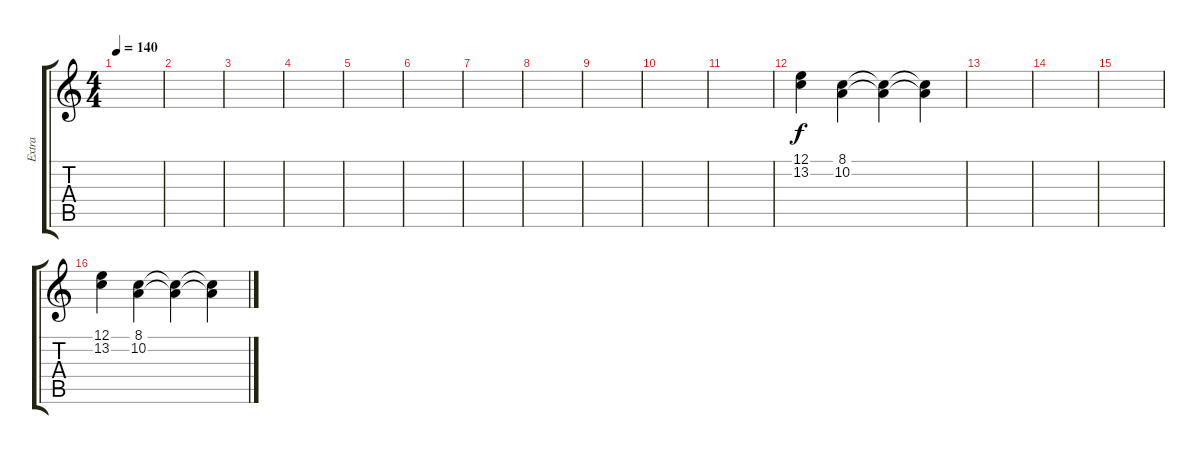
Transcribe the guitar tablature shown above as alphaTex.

\track ("Extra" "Extra") {instrument stringensemble1}
\staff {score tabs}
\tuning (E4 B3 G3 D3 A2 E2) {hide}
\ts (4 4)
\tempo 140
\clef g2
\ks c
|
|
|
|
|
|
|
|
|
|
|
(12.1 13.2).4 (8.1 10.2).4 (8.1{t} 10.2{t}).4 (8.1{t} 10.2{t}).4 |
|
|
|
(12.1 13.2).4 (8.1 10.2).4 (8.1{t} 10.2{t}).4 (8.1{t} 10.2{t}).4
